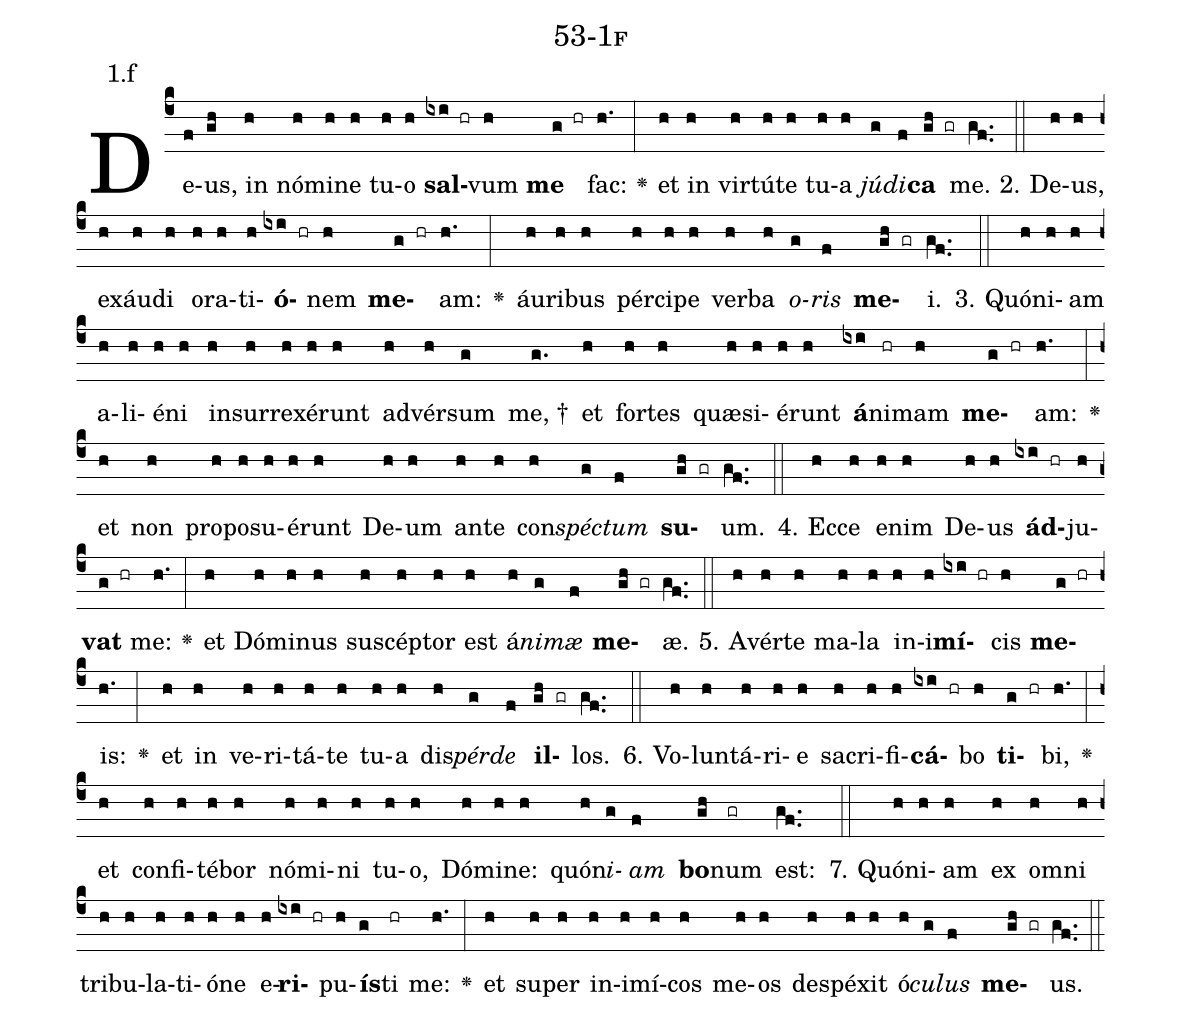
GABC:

name: 53-1f;
annotation: 1.f;
%%
(c4)De(f)us,(gh) in(h) nó(h)mi(h)ne(h) tu(h)o(h) <b>sal</b>(ixi hr)vum(h) <b>me</b>(g hr) fac:(h.) <v>\greheightstar</v>(:) et(h) in(h) vir(h)tú(h)te(h) tu(h)a(h) <i>jú</i>(g)<i>di</i>(f)<b>ca</b>(gh gr) me.(gf..) (::)
2. De(h)us,(h) ex(h)áu(h)di(h) o(h)ra(h)ti(h)<b>ó</b>(ixi hr)nem(h) <b>me</b>(g hr)am:(h.) <v>\greheightstar</v>(:) áu(h)ri(h)bus(h) pér(h)ci(h)pe(h) ver(h)ba(h) <i>o</i>(g)<i>ris</i>(f) <b>me</b>(gh gr)i.(gf..) (::)
3. Quón(h)i(h)am(h) a(h)li(h)é(h)ni(h) in(h)sur(h)re(h)xé(h)runt(h) ad(h)vér(h)sum(g) me, †(g.) et(h) for(h)tes(h) quæ(h)si(h)é(h)runt(h) <b>á</b>(ixi)ni(hr)mam(h) <b>me</b>(g hr)am:(h.) <v>\greheightstar</v>(:) et(h) non(h) pro(h)po(h)su(h)é(h)runt(h) De(h)um(h) an(h)te(h) con(h)<i>spéc</i>(g)<i>tum</i>(f) <b>su</b>(gh gr)um.(gf..) (::)
4. Ec(h)ce(h) e(h)nim(h) De(h)us(h) <b>ád</b>(ixi hr)ju(h)<b>vat</b>(g hr) me:(h.) <v>\greheightstar</v>(:) et(h) Dó(h)mi(h)nus(h) su(h)scép(h)tor(h) est(h) á(h)<i>ni</i>(g)<i>mæ</i>(f) <b>me</b>(gh gr)æ.(gf..) (::)
5. A(h)vér(h)te(h) ma(h)la(h) in(h)i(h)<b>mí</b>(ixi hr)cis(h) <b>me</b>(g hr)is:(h.) <v>\greheightstar</v>(:) et(h) in(h) ve(h)ri(h)tá(h)te(h) tu(h)a(h) dis(h)<i>pér</i>(g)<i>de</i>(f) <b>il</b>(gh gr)los.(gf..) (::)
6. Vo(h)lun(h)tá(h)ri(h)e(h) sa(h)cri(h)fi(h)<b>cá</b>(ixi hr)bo(h) <b>ti</b>(g hr)bi,(h.) <v>\greheightstar</v>(:) et(h) con(h)fi(h)té(h)bor(h) nó(h)mi(h)ni(h) tu(h)o,(h) Dó(h)mi(h)ne:(h) quón(h)<i>i</i>(g)<i>am</i>(f) <b>bo</b>(gh)num(gr) est:(gf..) (::)
7. Quón(h)i(h)am(h) ex(h) om(h)ni(h) tri(h)bu(h)la(h)ti(h)ó(h)ne(h) e(h)<b>ri</b>(ixi hr)pu(h)<b>ís</b>(g)ti(hr) me:(h.) <v>\greheightstar</v>(:) et(h) su(h)per(h) in(h)i(h)mí(h)cos(h) me(h)os(h) de(h)spé(h)xit(h) ó(h)<i>cu</i>(g)<i>lus</i>(f) <b>me</b>(gh gr)us.(gf..) (::)
